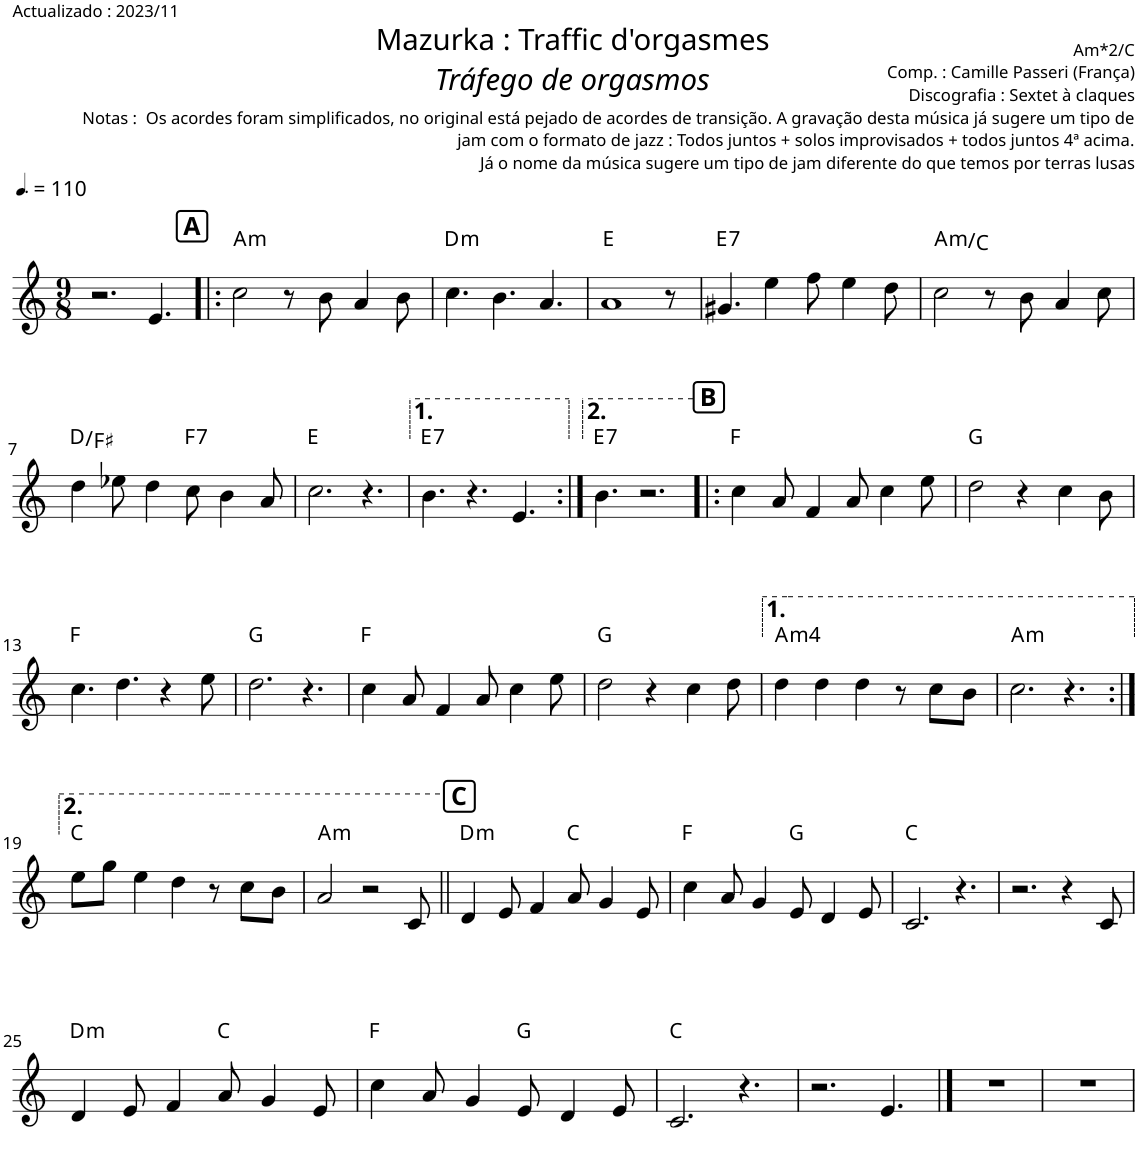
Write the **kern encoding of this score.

**kern	**harte
*part1	*part1
*staff1	*
*I"Piano	*
*I'Pno.	*
*clefG2	*
*k[]	*
*M9/8	*
*MM165	*
=1	=1
2.r	.
4.e/	.
!!LO:REH:place=s1:a:B:cj:fs=12:t=A
=2!|:	=2!|:
!	!LO:H:kt=m
2cc\	A:min
8r	.
8b\	.
4a/	.
8b\	.
=3	=3
!	!LO:H:kt=m
4.cc\	D:min
4.b\	.
4.a/	.
=4	=4
1a	E:maj
8r	.
=5	=5
!	!LO:H:kt=7
4.g#X/	E:7
4ee\	.
8ff\	.
4ee\	.
8dd\	.
=6	=6
!	!LO:H:kt=m
2cc\	A:min/b3
8r	.
8b\	.
4a/	.
8cc\	.
!!LO:LB:g=z
=7	=7
4dd\	D:maj/3
8ee-X\	.
4dd\	.
!	!LO:H:kt=7
8cc\	F:7
4b\	.
8a/	.
=8	=8
2.cc\	E:maj
4.r	.
=9	=9
!	!LO:H:kt=7
4.b\	E:7
4.r	.
4.e/	.
=10:|!	=10:|!
!	!LO:H:kt=7
4.b\	E:7
2.r	.
!!LO:REH:place=s1:a:B:cj:fs=12:t=B
=11!|:	=11!|:
4cc\	F:maj
8a/	.
4f/	.
8a/	.
4cc\	.
8ee\	.
=12	=12
2dd\	G:maj
4r	.
4cc\	.
8b\	.
!!LO:LB:g=z
=13	=13
4.cc\	F:maj
4.dd\	.
4r	.
8ee\	.
=14	=14
2.dd\	G:maj
4.r	.
=15	=15
4cc\	F:maj
8a/	.
4f/	.
8a/	.
4cc\	.
8ee\	.
=16	=16
2dd\	G:maj
4r	.
4cc\	.
8dd\	.
=17	=17
!	!LO:H:kt=m
4dd\	A:min(4)
4dd\	.
4dd\	.
8r	.
8cc\L	.
8b\J	.
=18	=18
!	!LO:H:kt=m
2.cc\	A:min
4.r	.
!!LO:LB:g=z
=19:|!	=19:|!
8ee\L	C:maj
8gg\J	.
4ee\	.
4dd\	.
8r	.
8cc\L	.
8b\J	.
=20	=20
!	!LO:H:kt=m
2a/	A:min
2r	.
8c/	.
!!LO:REH:place=s1:a:B:cj:fs=12:t=C
=21||	=21||
!	!LO:H:kt=m
4d/	D:min
8e/	.
4f/	.
8a/	C:maj
4g/	.
8e/	.
=22	=22
4cc\	F:maj
8a/	.
4g/	.
8e/	G:maj
4d/	.
8e/	.
=23	=23
2.c/	C:maj
4.r	.
=24	=24
2.r	.
4r	.
8c/	.
!!LO:LB:g=z
=25	=25
!	!LO:H:kt=m
4d/	D:min
8e/	.
4f/	.
8a/	C:maj
4g/	.
8e/	.
=26	=26
4cc\	F:maj
8a/	.
4g/	.
8e/	G:maj
4d/	.
8e/	.
=27	=27
2.c/	C:maj
4.r	.
=28	=28
2.r	.
4.e/	.
==29	==29
8%9r	.
=30	=30
8%9r	.
=	=
*-	*-
